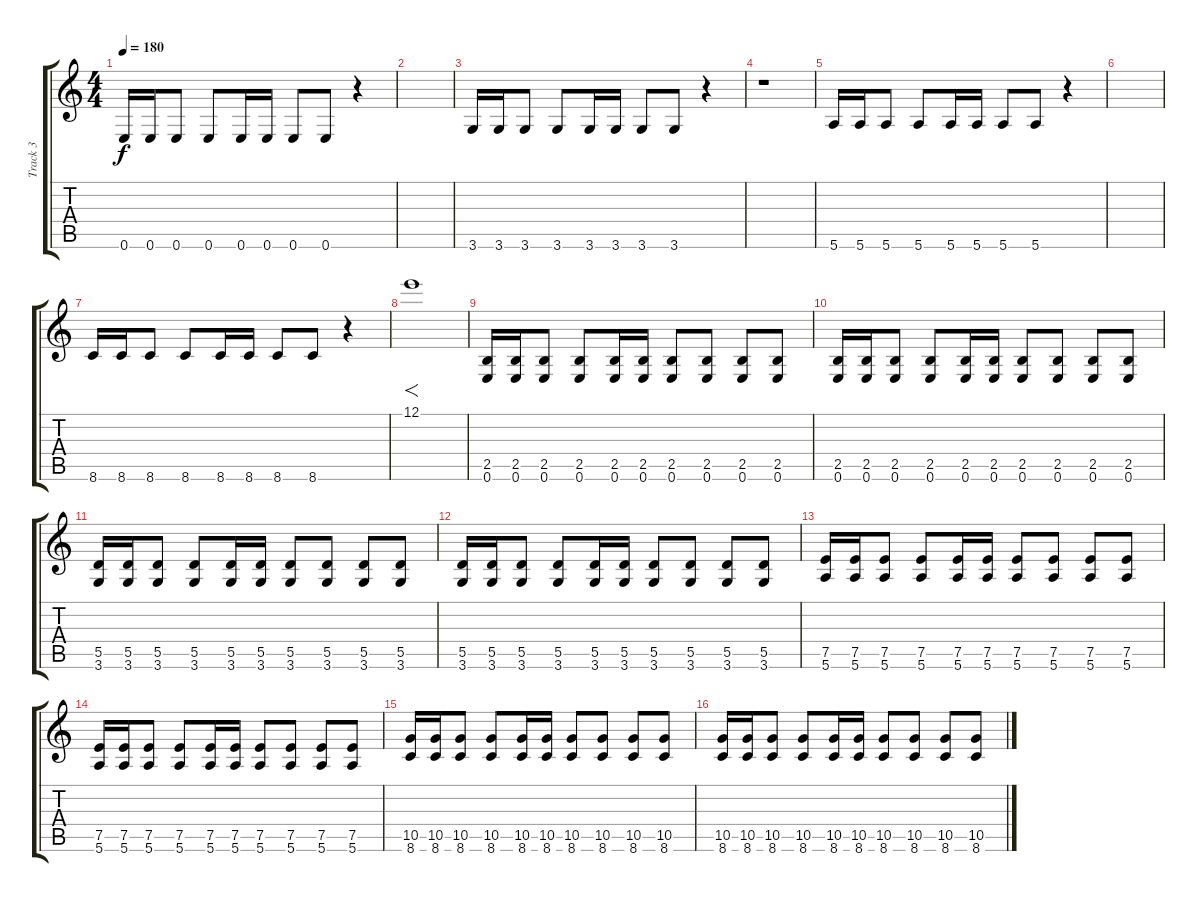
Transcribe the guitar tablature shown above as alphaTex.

\track ("Track 3" "Track 3") {instrument overdrivenguitar}
\staff {score tabs}
\tuning (E4 B3 G3 D3 A2 E2) {hide}
\ts (4 4)
\tempo 180
\clef g2
\ks c
0.6.16{dy f instrument overdrivenguitar} 0.6.16 0.6.8 0.6.8 0.6.16 0.6.16 0.6.8 0.6.8 r.4 |
|
3.6.16 3.6.16 3.6.8 3.6.8 3.6.16 3.6.16 3.6.8 3.6.8 r.4 |
r.1 |
5.6.16 5.6.16 5.6.8 5.6.8 5.6.16 5.6.16 5.6.8 5.6.8 r.4 |
|
8.6.16 8.6.16 8.6.8 8.6.8 8.6.16 8.6.16 8.6.8 8.6.8 r.4 |
12.1.1{f} |
(2.5 0.6).16 (2.5 0.6).16 (2.5 0.6).8 (2.5 0.6).8 (2.5 0.6).16 (2.5 0.6).16 (2.5 0.6).8 (2.5 0.6).8 (2.5 0.6).8 (2.5 0.6).8 |
(2.5 0.6).16 (2.5 0.6).16 (2.5 0.6).8 (2.5 0.6).8 (2.5 0.6).16 (2.5 0.6).16 (2.5 0.6).8 (2.5 0.6).8 (2.5 0.6).8 (2.5 0.6).8 |
(5.5 3.6).16 (5.5 3.6).16 (5.5 3.6).8 (5.5 3.6).8 (5.5 3.6).16 (5.5 3.6).16 (5.5 3.6).8 (5.5 3.6).8 (5.5 3.6).8 (5.5 3.6).8 |
(5.5 3.6).16 (5.5 3.6).16 (5.5 3.6).8 (5.5 3.6).8 (5.5 3.6).16 (5.5 3.6).16 (5.5 3.6).8 (5.5 3.6).8 (5.5 3.6).8 (5.5 3.6).8 |
(7.5 5.6).16 (7.5 5.6).16 (7.5 5.6).8 (7.5 5.6).8 (7.5 5.6).16 (7.5 5.6).16 (7.5 5.6).8 (7.5 5.6).8 (7.5 5.6).8 (7.5 5.6).8 |
(7.5 5.6).16 (7.5 5.6).16 (7.5 5.6).8 (7.5 5.6).8 (7.5 5.6).16 (7.5 5.6).16 (7.5 5.6).8 (7.5 5.6).8 (7.5 5.6).8 (7.5 5.6).8 |
(10.5 8.6).16 (10.5 8.6).16 (10.5 8.6).8 (10.5 8.6).8 (10.5 8.6).16 (10.5 8.6).16 (10.5 8.6).8 (10.5 8.6).8 (10.5 8.6).8 (10.5 8.6).8 |
(10.5 8.6).16 (10.5 8.6).16 (10.5 8.6).8 (10.5 8.6).8 (10.5 8.6).16 (10.5 8.6).16 (10.5 8.6).8 (10.5 8.6).8 (10.5 8.6).8 (10.5 8.6).8
